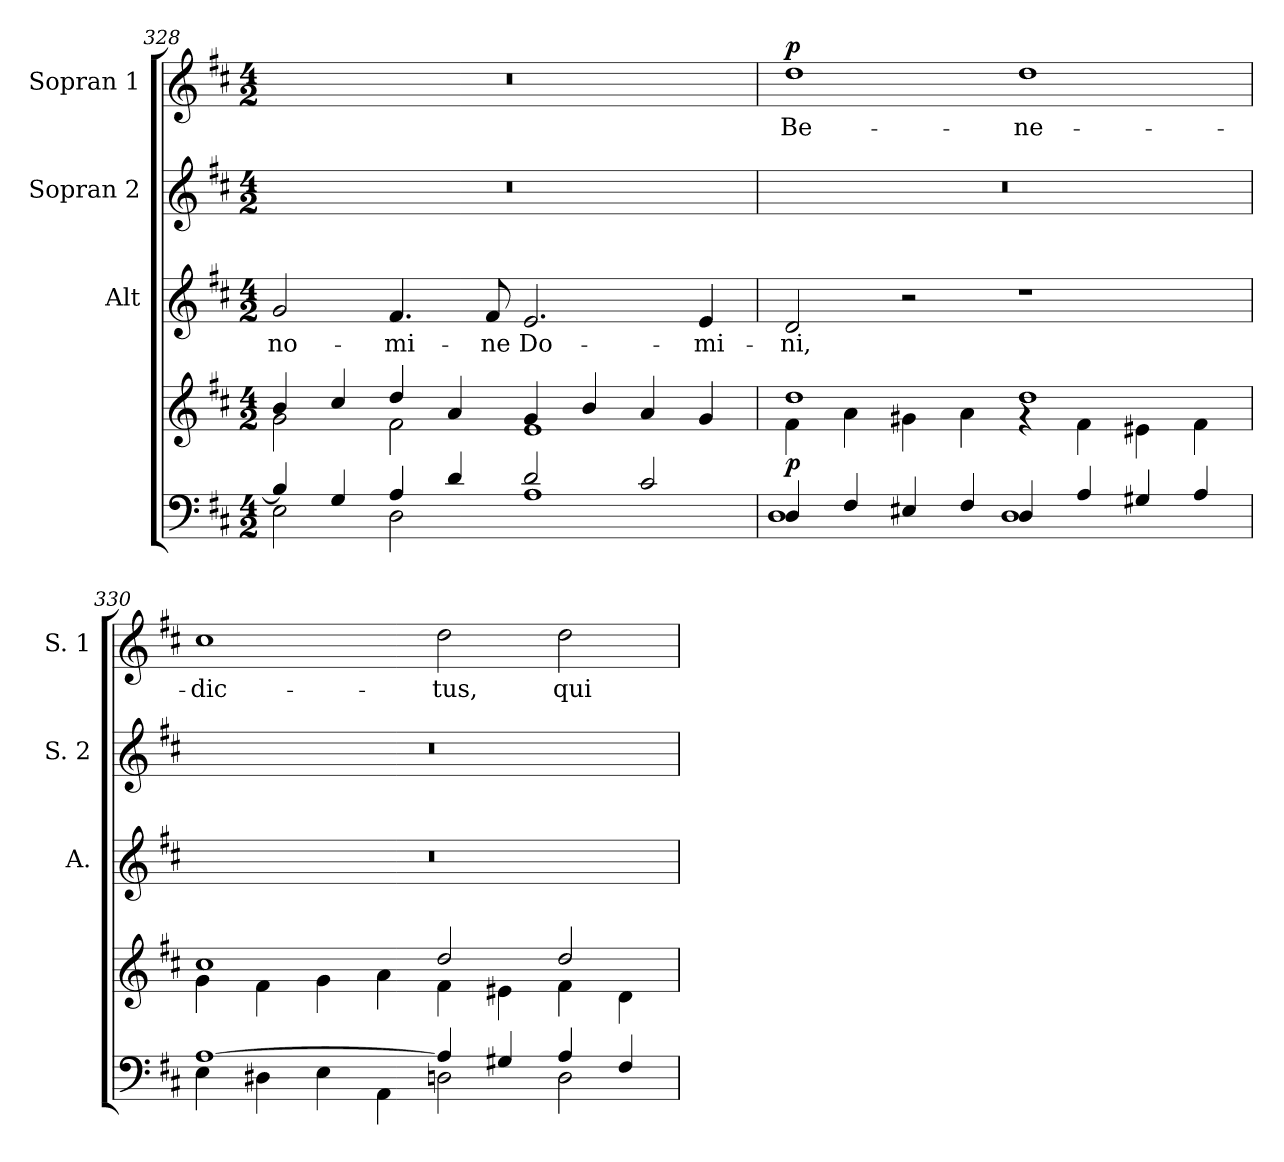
**kern	**kern	**dynam	**kern	**text	**kern	**kern	**text	**dynam
*part4	*part4	*part4	*part3	*part3	*part2	*part1	*part1	*part1
*staff5	*staff4	*staff4/5	*staff3	*staff3	*staff2	*staff1	*staff1	*staff1
*	*	*	*I"Alt	*	*I"Sopran 2	*I"Sopran 1	*	*
*	*	*	*I'A.	*	*I'S. 2	*I'S. 1	*	*
*clefF4	*clefG2	*	*clefG2	*	*clefG2	*clefG2	*	*
*k[f#c#]	*k[f#c#]	*	*k[f#c#]	*	*k[f#c#]	*k[f#c#]	*	*
*D:	*D:	*	*D:	*	*D:	*D:	*	*
*M4/2	*M4/2	*	*M4/2	*	*M4/2	*M4/2	*	*
=328	=328	=328	=328	=328	=328	=328	=328	=328
*^	*^	*	*	*	*	*	*	*
!	!	!	!	!	!	!LO:LY:b	!	!	!	!
4B/]	2E\	4b/	2g\	.	2g/	no-	0r	0r	.	.
4G/	.	4cc#/	.	.	.	.	.	.	.	.
!	!	!	!	!	!	!LO:LY:b	!	!	!	!
4A/	2D\	4dd/	2f#\	.	4.f#/	-mi-	.	.	.	.
4d/	.	4a/	.	.	.	.	.	.	.	.
!	!	!	!	!	!	!LO:LY:b	!	!	!	!
.	.	.	.	.	8f#/	-ne	.	.	.	.
!	!	!	!	!	!	!LO:LY:b	!	!	!	!
2d/	1A	4g/	1e	.	2.e/	Do-	.	.	.	.
.	.	4b/	.	.	.	.	.	.	.	.
2c#/	.	4a/	.	.	.	.	.	.	.	.
!	!	!	!	!	!	!LO:LY:b	!	!	!	!
.	.	4g/	.	.	4e/	-mi-	.	.	.	.
=329	=329	=329	=329	=329	=329	=329	=329	=329	=329	=329
!	!	!	!	!LO:DY:b	!	!LO:LY:b	!	!	!LO:LY:b	!LO:DY:a
4D/	1D	1dd	4f#\	p	2d/	-ni,	0r	1dd	Be-	p
4F#/	.	.	4a\	.	.	.	.	.	.	.
4E#X/	.	.	4g#X\	.	2r	.	.	.	.	.
4F#/	.	.	4a\	.	.	.	.	.	.	.
!	!	!	!	!	!	!	!	!	!LO:LY:b	!
4D/	1D	1dd	4rf	.	1r	.	.	1dd	-ne-	.
4A/	.	.	4f#\	.	.	.	.	.	.	.
4G#X/	.	.	4e#X\	.	.	.	.	.	.	.
4A/	.	.	4f#\	.	.	.	.	.	.	.
=330	=330	=330	=330	=330	=330	=330	=330	=330	=330	=330
!	!	!	!	!	!	!	!	!	!LO:LY:b	!
[>1A	4E\	1cc#	4g\	.	0r	.	0r	1cc#	-dic-	.
.	4D#X\	.	4f#\	.	.	.	.	.	.	.
.	4E\	.	4g\	.	.	.	.	.	.	.
.	4AA\	.	4a\	.	.	.	.	.	.	.
!	!	!	!	!	!	!	!	!	!LO:LY:b	!
4A/]	2Dn\	2dd/	4f#\	.	.	.	.	2dd\	-tus,	.
4G#X/	.	.	4e#X\	.	.	.	.	.	.	.
!	!	!	!	!	!	!	!	!	!LO:LY:b	!
4A/	2D\	2dd/	4f#\	.	.	.	.	2dd\	qui	.
4F#/	.	.	4d\	.	.	.	.	.	.	.
*v	*v	*	*	*	*	*	*	*	*	*
*	*v	*v	*	*	*	*	*	*	*
=	=	=	=	=	=	=	=	=
*-	*-	*-	*-	*-	*-	*-	*-	*-
